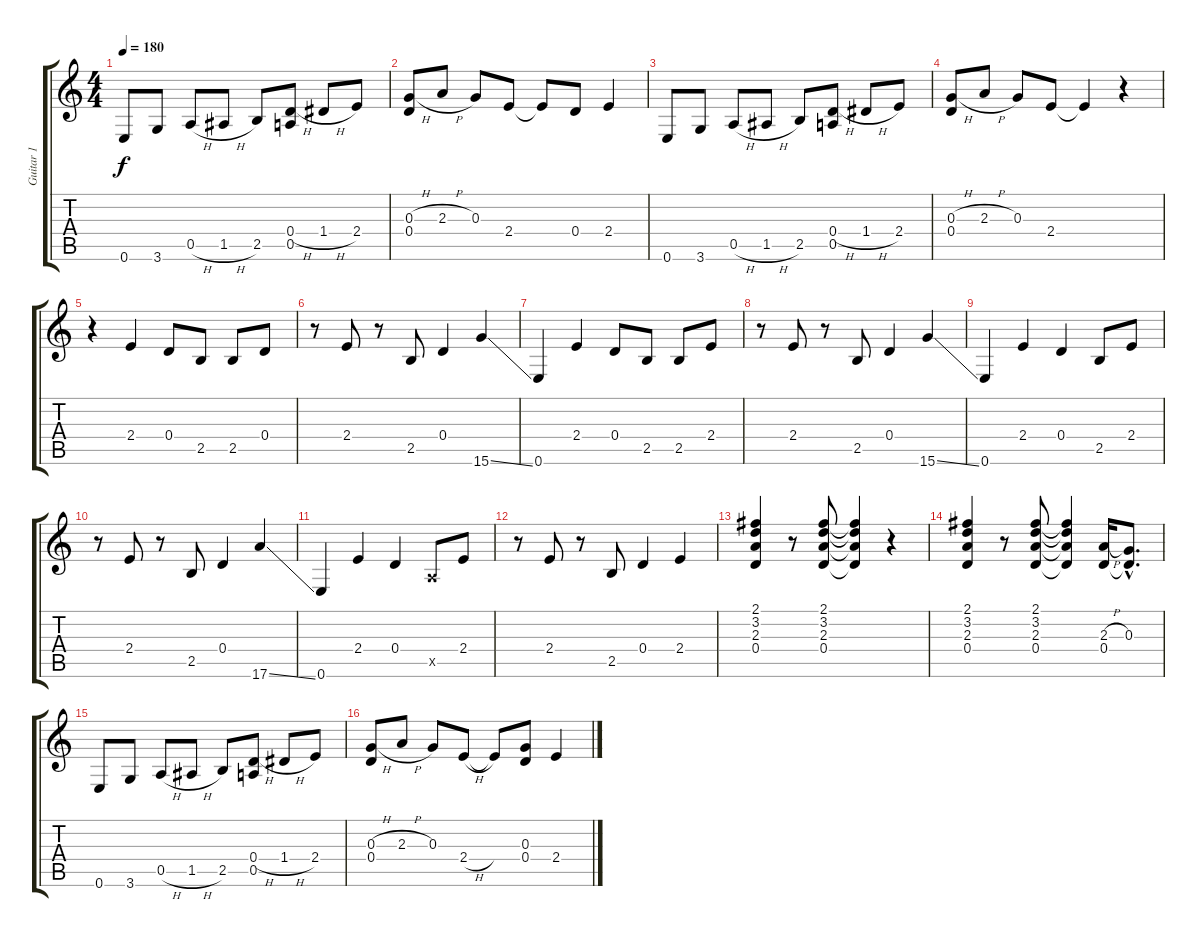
\track ("Guitar 1" "Guitar 1") {instrument distortionguitar}
\staff {score tabs}
\tuning (E4 B3 G3 D3 A2 E2) {hide}
\ts (4 4)
\tempo 180
\clef g2
\ks c
0.6.8{dy f} 3.6.8 0.5{h}.8 1.5{h}.8 2.5.8 (0.4{h} 0.5).8 1.4{h}.8 2.4.8 |
(0.3{h} 0.4).8 2.3{h}.8 0.3.8 2.4.8 2.4{t}.8 0.4.8 2.4.4 |
0.6.8 3.6.8 0.5{h}.8 1.5{h}.8 2.5.8 (0.4{h} 0.5).8 1.4{h}.8 2.4.8 |
(0.3{h} 0.4).8 2.3{h}.8 0.3.8 2.4.8 2.4{t}.4 r.4 |
r.4 2.4.4 0.4.8 2.5.8 2.5.8 0.4.8 |
r.8 2.4.8 r.8 2.5.8 0.4.4 15.6{ss}.4 |
0.6.4 2.4.4 0.4.8 2.5.8 2.5.8 2.4.8 |
r.8 2.4.8 r.8 2.5.8 0.4.4 15.6{ss}.4 |
0.6.4 2.4.4 0.4.4 2.5.8 2.4.8 |
r.8 2.4.8 r.8 2.5.8 0.4.4 17.6{ss}.4 |
0.6.4 2.4.4 0.4.4 0.5{x}.8 2.4.8 |
r.8 2.4.8 r.8 2.5.8 0.4.4 2.4.4 |
(2.1 3.2 2.3 0.4).4 r.8 (2.1 3.2 2.3 0.4).8 (2.1{t} 3.2{t} 2.3{t} 0.4{t}).4 r.4 |
(2.1 3.2 2.3 0.4).4 r.8 (2.1 3.2 2.3 0.4).8 (2.1{t} 3.2{t} 2.3{t} 0.4{t}).4 (2.3{h} 0.4).16 (0.3{hac} 0.4{hac t}).8{d} |
0.6.8 3.6.8 0.5{h}.8 1.5{h}.8 2.5.8 (0.4{h} 0.5).8 1.4{h}.8 2.4.8 |
(0.3{h} 0.4).8 2.3{h}.8 0.3.8 2.4{h}.8 2.4{t}.8 (0.3 0.4).8 2.4.4
